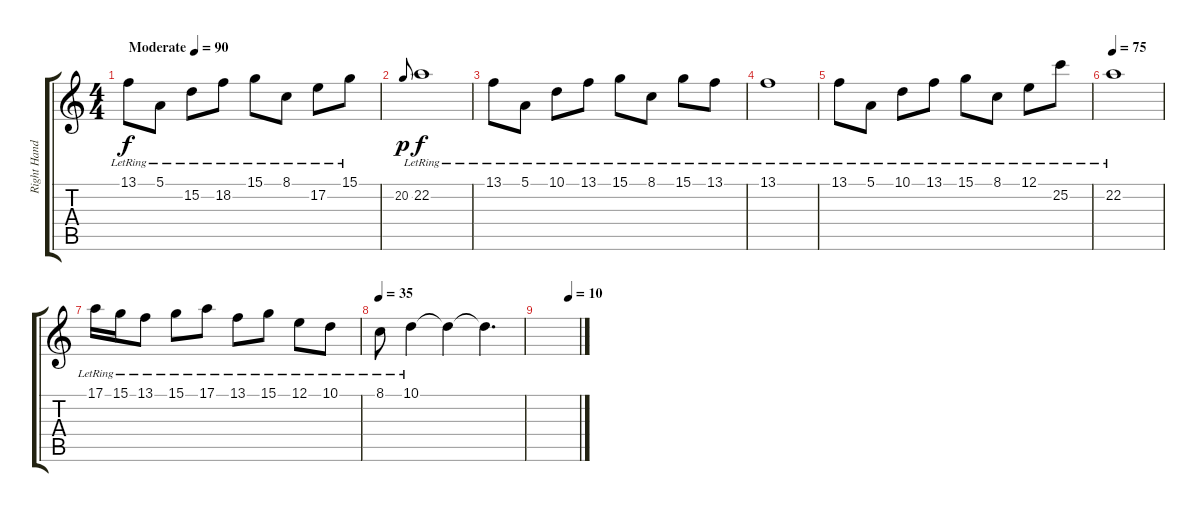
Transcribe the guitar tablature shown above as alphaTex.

\track ("Right Hand" "Right Hand") {instrument acousticgrandpiano}
\staff {score tabs}
\tuning (E4 B3 G3 D3 A2 E2) {hide}
\ts (4 4)
\tempo (90 "Moderate")
\clef g2
\ks c
13.1{lr}.8{dy f instrument acousticgrandpiano} 5.1{lr}.8 15.2{lr}.8 18.2{lr}.8 15.1{lr}.8 8.1{lr}.8 17.2{lr}.8 15.1{lr}.8 |
20.2.8{gr onbeat dy p} 22.2{lr}.1{dy f} |
13.1{lr}.8 5.1{lr}.8 10.1{lr}.8 13.1{lr}.8 15.1{lr}.8 8.1{lr}.8 15.1{lr}.8 13.1{lr}.8 |
13.1{lr}.1 |
13.1{lr}.8 5.1{lr}.8 10.1{lr}.8 13.1{lr}.8 15.1{lr}.8 8.1{lr}.8 12.1{lr}.8 25.2{lr}.8 |
\tempo 75
22.2{lr}.1 |
17.1{lr}.16 15.1{lr}.16 13.1{lr}.8 15.1{lr}.8 17.1{lr}.8 13.1{lr}.8 15.1{lr}.8 12.1{lr}.8 10.1{lr}.8 |
\tempo 80
\tempo 35
8.1{lr}.8 10.1{lr}.4 10.1{t}.4 10.1{t}.4{d} |
\tempo (10 0.75)
